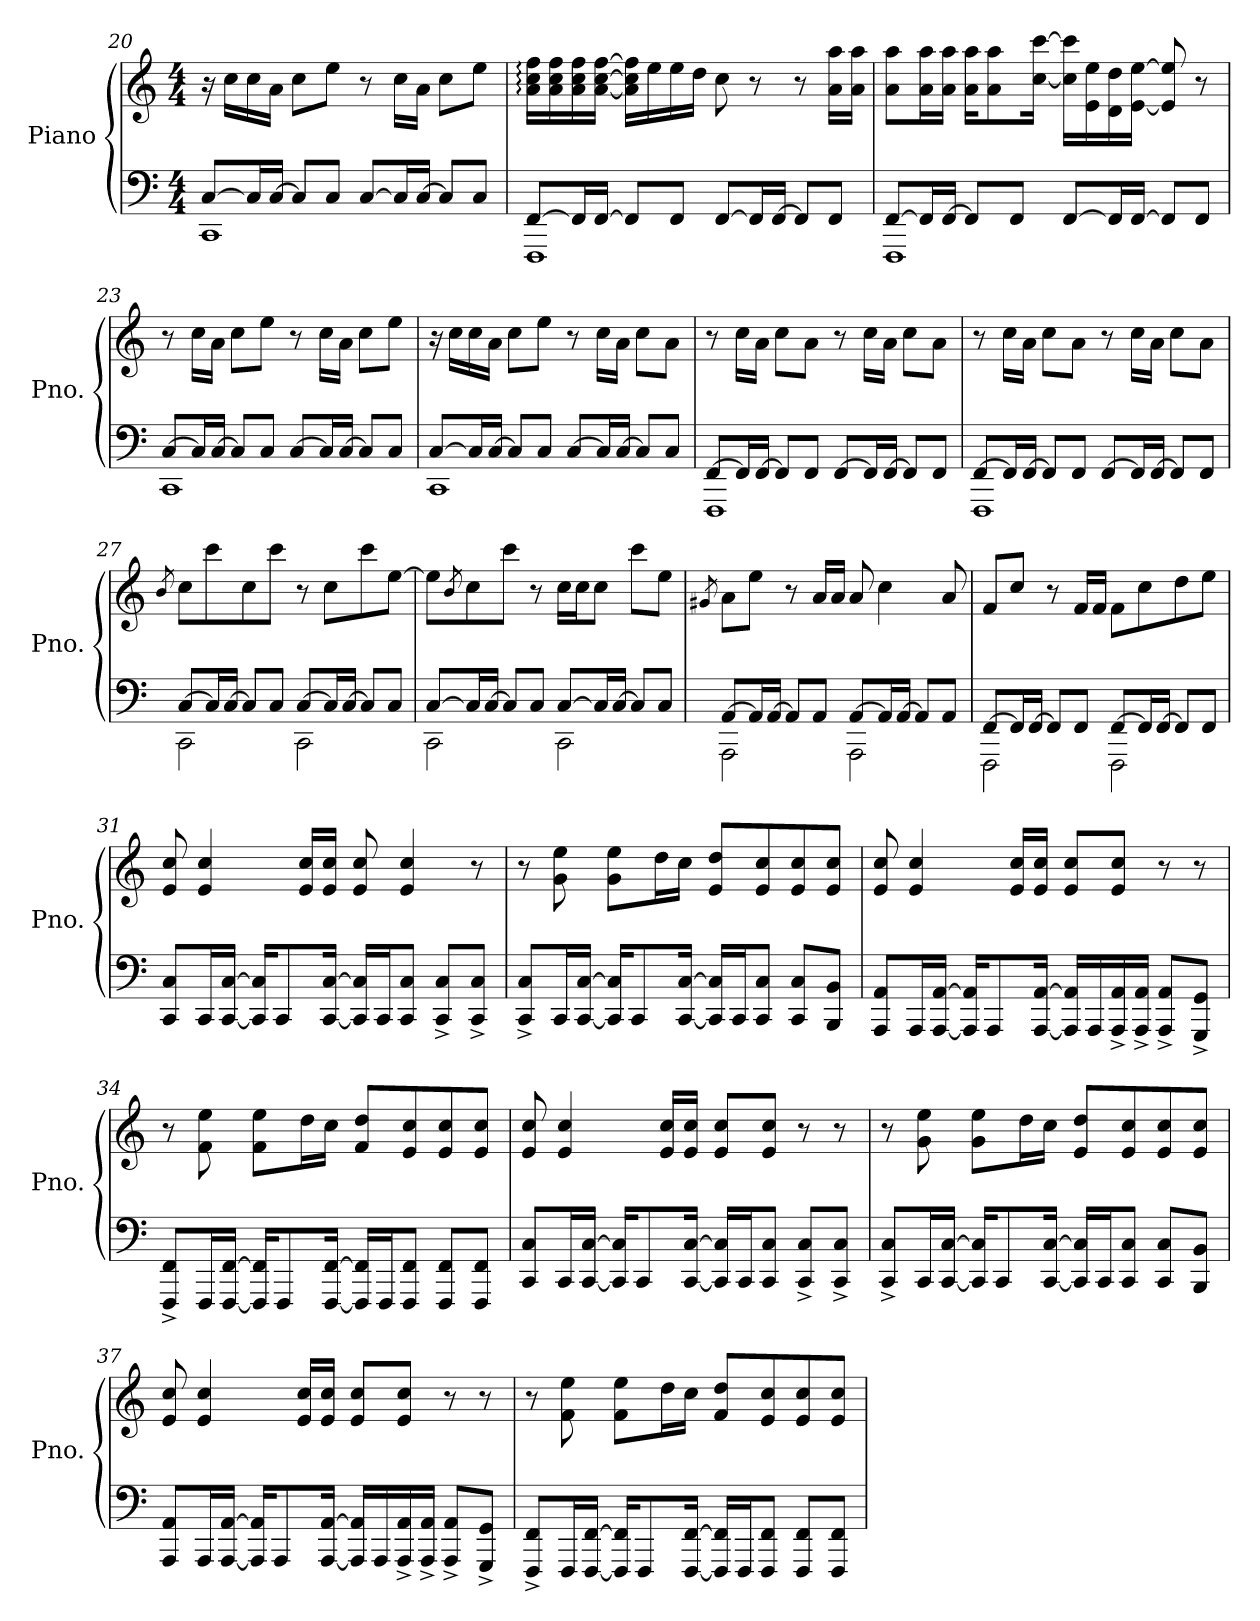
**kern	**kern
*part1	*part1
*staff2	*staff1
*I"Piano	*
*I'Pno.	*
*clefF4	*clefG2
*k[]	*k[]
*M4/4	*M4/4
=20	=20
*^	*
[8C/L	1CC	16r
.	.	16cc\LL
16C/L]	.	16cc\
[16C/JJ	.	16a\JJ
8C/L]	.	8cc\L
8C/J	.	8ee\J
[8C/L	.	8r
16C/L]	.	16cc\LL
[16C/JJ	.	16a\JJ
8C/L]	.	8cc\L
8C/J	.	8ee\J
!!LO:LB:g=z
=21	=21	=21
[8FF/L	1FFF	16a\: 16cc\: 16ff\:LL
.	.	16a\ 16cc\ 16ff\
16FF/L]	.	16a\ 16cc\ 16ff\
[16FF/JJ	.	[16a\ [16cc\ [16ff\JJ
8FF/L]	.	16a\] 16cc\] 16ff\]LL
.	.	16ee\
8FF/J	.	16ee\
.	.	16dd\JJ
[8FF/L	.	8cc\
16FF/L]	.	8r
[16FF/JJ	.	.
8FF/L]	.	8r
8FF/J	.	16a\ 16aa\LL
.	.	16a\ 16aa\JJ
=22	=22	=22
[8FF/L	1FFF	8a\ 8aa\L
16FF/L]	.	16a\ 16aa\L
[16FF/JJ	.	16a\ 16aa\JJ
8FF/L]	.	16a\ 16aa\KL
.	.	8a\ 8aa\
8FF/J	.	.
.	.	[16cc\ [16ccc\Jk
[8FF/L	.	16cc\] 16ccc\]LL
.	.	16e\ 16ee\
16FF/L]	.	16d\ 16dd\
[16FF/JJ	.	[16e\ [16ee\JJ
8FF/L]	.	8e/] 8ee/]
8FF/J	.	8r
=23	=23	=23
[8C/L	1CC	8r
16C/L]	.	16cc\LL
[16C/JJ	.	16a\JJ
8C/L]	.	8cc\L
8C/J	.	8ee\J
[8C/L	.	8r
16C/L]	.	16cc\LL
[16C/JJ	.	16a\JJ
8C/L]	.	8cc\L
8C/J	.	8ee\J
!!LO:LB:g=z
=24	=24	=24
[8C/L	1CC	16r
.	.	16cc\LL
16C/L]	.	16cc\
[16C/JJ	.	16a\JJ
8C/L]	.	8cc\L
8C/J	.	8ee\J
[8C/L	.	8r
16C/L]	.	16cc\LL
[16C/JJ	.	16a\JJ
8C/L]	.	8cc\L
8C/J	.	8a\J
=25	=25	=25
[8FF/L	1FFF	8r
16FF/L]	.	16cc\LL
[16FF/JJ	.	16a\JJ
8FF/L]	.	8cc\L
8FF/J	.	8a\J
[8FF/L	.	8r
16FF/L]	.	16cc\LL
[16FF/JJ	.	16a\JJ
8FF/L]	.	8cc\L
8FF/J	.	8a\J
=26	=26	=26
[8FF/L	1FFF	8r
16FF/L]	.	16cc\LL
[16FF/JJ	.	16a\JJ
8FF/L]	.	8cc\L
8FF/J	.	8a\J
[8FF/L	.	8r
16FF/L]	.	16cc\LL
[16FF/JJ	.	16a\JJ
8FF/L]	.	8cc\L
8FF/J	.	8a\J
!!LO:LB:g=z
=27	=27	=27
.	.	8qb/
[8C/L	2CC\	8cc\L
16C/L]	.	8ccc\
[16C/JJ	.	.
8C/L]	.	8cc\
8C/J	.	8ccc\J
[8C/L	2CC\	8r
16C/L]	.	8cc\L
[16C/JJ	.	.
8C/L]	.	8ccc\
8C/J	.	[8ee\J
=28	=28	=28
[8C/L	2CC\	8ee\L]
.	.	8qb/
16C/L]	.	8cc\
[16C/JJ	.	.
8C/L]	.	8ccc\J
8C/J	.	8r
[8C/L	2CC\	16cc\LL
.	.	16cc\J
16C/L]	.	8cc\J
[16C/JJ	.	.
8C/L]	.	8ccc\L
8C/J	.	8ee\J
=29	=29	=29
.	.	8qg#X/
[8AA/L	2AAA\	8a\L
16AA/L]	.	8ee\J
[16AA/JJ	.	.
8AA/L]	.	8r
8AA/J	.	16a/LL
.	.	16a/JJ
[8AA/L	2AAA\	8a/
16AA/L]	.	4cc\
[16AA/JJ	.	.
8AA/L]	.	.
8AA/J	.	8a/
!!LO:PB:g=z
=30	=30	=30
[8FF/L	2FFF\	8f/L
16FF/L]	.	8cc/J
[16FF/JJ	.	.
8FF/L]	.	8r
8FF/J	.	16f/LL
.	.	16f/JJ
[8FF/L	2FFF\	8f\L
16FF/L]	.	8cc\
[16FF/JJ	.	.
8FF/L]	.	8dd\
8FF/J	.	8ee\J
*v	*v	*
=31	=31
8CC/ 8C/L	8e/ 8cc/
16CC/L	4e/ 4cc/
[16CC/ [16C/JJ	.
16CC/] 16C/]KL	.
8CC/	.
.	16e/ 16cc/LL
[16CC/ [16C/Jk	16e/ 16cc/JJ
16CC/] 16C/]LL	8e/ 8cc/
16CC/J	.
8CC/ 8C/J	4e/ 4cc/
8CC/^ 8C/^L	.
8CC/^ 8C/^J	8r
=32	=32
8CC/^ 8C/^L	8r
16CC/L	8g\ 8ee\
[16CC/ [16C/JJ	.
16CC/] 16C/]KL	8g\ 8ee\L
8CC/	.
.	16dd\L
[16CC/ [16C/Jk	16cc\JJ
16CC/] 16C/]LL	8e/ 8dd/L
16CC/J	.
8CC/ 8C/J	8e/ 8cc/
8CC/ 8C/L	8e/ 8cc/
8BBB/ 8BB/J	8e/ 8cc/J
!!LO:LB:g=z
=33	=33
8AAA/ 8AA/L	8e/ 8cc/
16AAA/L	4e/ 4cc/
[16AAA/ [16AA/JJ	.
16AAA/] 16AA/]KL	.
8AAA/	.
.	16e/ 16cc/LL
[16AAA/ [16AA/Jk	16e/ 16cc/JJ
16AAA/] 16AA/]LL	8e/ 8cc/L
16AAA/	.
16AAA/^ 16AA/^	8e/ 8cc/J
16AAA/^ 16AA/^JJ	.
8AAA/^ 8AA/^L	8r
8GGG/^ 8GG/^J	8r
=34	=34
8FFF/^ 8FF/^L	8r
16FFF/L	8f\ 8ee\
[16FFF/ [16FF/JJ	.
16FFF/] 16FF/]KL	8f\ 8ee\L
8FFF/	.
.	16dd\L
[16FFF/ [16FF/Jk	16cc\JJ
16FFF/] 16FF/]LL	8f/ 8dd/L
16FFF/J	.
8FFF/ 8FF/J	8e/ 8cc/
8FFF/ 8FF/L	8e/ 8cc/
8FFF/ 8FF/J	8e/ 8cc/J
!!LO:LB:g=z
=35	=35
8CC/ 8C/L	8e/ 8cc/
16CC/L	4e/ 4cc/
[16CC/ [16C/JJ	.
16CC/] 16C/]KL	.
8CC/	.
.	16e/ 16cc/LL
[16CC/ [16C/Jk	16e/ 16cc/JJ
16CC/] 16C/]LL	8e/ 8cc/L
16CC/J	.
8CC/ 8C/J	8e/ 8cc/J
8CC/^ 8C/^L	8r
8CC/^ 8C/^J	8r
=36	=36
8CC/^ 8C/^L	8r
16CC/L	8g\ 8ee\
[16CC/ [16C/JJ	.
16CC/] 16C/]KL	8g\ 8ee\L
8CC/	.
.	16dd\L
[16CC/ [16C/Jk	16cc\JJ
16CC/] 16C/]LL	8e/ 8dd/L
16CC/J	.
8CC/ 8C/J	8e/ 8cc/
8CC/ 8C/L	8e/ 8cc/
8BBB/ 8BB/J	8e/ 8cc/J
!!LO:LB:g=z
=37	=37
8AAA/ 8AA/L	8e/ 8cc/
16AAA/L	4e/ 4cc/
[16AAA/ [16AA/JJ	.
16AAA/] 16AA/]KL	.
8AAA/	.
.	16e/ 16cc/LL
[16AAA/ [16AA/Jk	16e/ 16cc/JJ
16AAA/] 16AA/]LL	8e/ 8cc/L
16AAA/	.
16AAA/^ 16AA/^	8e/ 8cc/J
16AAA/^ 16AA/^JJ	.
8AAA/^ 8AA/^L	8r
8GGG/^ 8GG/^J	8r
=38	=38
8FFF/^ 8FF/^L	8r
16FFF/L	8f\ 8ee\
[16FFF/ [16FF/JJ	.
16FFF/] 16FF/]KL	8f\ 8ee\L
8FFF/	.
.	16dd\L
[16FFF/ [16FF/Jk	16cc\JJ
16FFF/] 16FF/]LL	8f/ 8dd/L
16FFF/J	.
8FFF/ 8FF/J	8e/ 8cc/
8FFF/ 8FF/L	8e/ 8cc/
8FFF/ 8FF/J	8e/ 8cc/J
=	=
*-	*-
